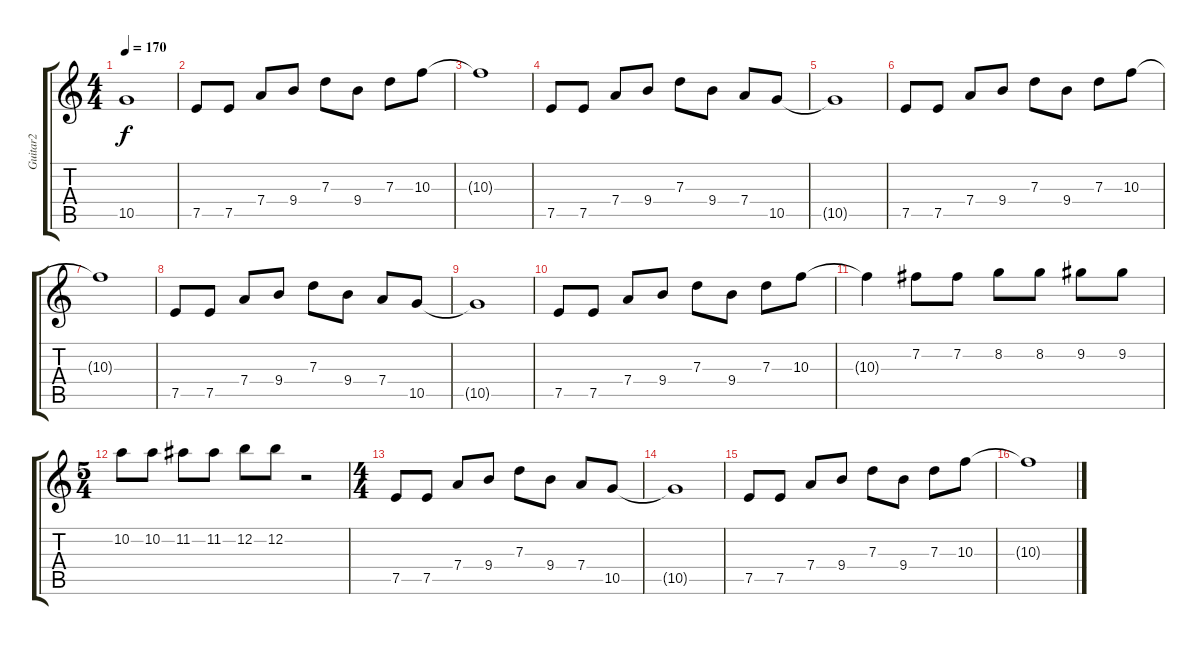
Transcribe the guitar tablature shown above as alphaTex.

\track ("Guitar2" "Guitar2") {instrument distortionguitar}
\staff {score tabs}
\tuning (E4 B3 G3 D3 A2 E2) {hide}
\ts (4 4)
\tempo 170
\clef g2
\ks c
10.5{t}.1{dy f} |
7.5.8 7.5.8 7.4.8 9.4.8 7.3.8 9.4.8 7.3.8 10.3.8 |
10.3{t}.1 |
7.5.8 7.5.8 7.4.8 9.4.8 7.3.8 9.4.8 7.4.8 10.5.8 |
10.5{t}.1 |
7.5.8 7.5.8 7.4.8 9.4.8 7.3.8 9.4.8 7.3.8 10.3.8 |
10.3{t}.1 |
7.5.8 7.5.8 7.4.8 9.4.8 7.3.8 9.4.8 7.4.8 10.5.8 |
10.5{t}.1 |
7.5.8 7.5.8 7.4.8 9.4.8 7.3.8 9.4.8 7.3.8 10.3.8 |
10.3{t}.4 7.2.8 7.2.8 8.2.8 8.2.8 9.2.8 9.2.8 |
\ts (5 4)
10.2.8 10.2.8 11.2.8 11.2.8 12.2.8 12.2.8 r.2 |
\ts (4 4)
7.5.8 7.5.8 7.4.8 9.4.8 7.3.8 9.4.8 7.4.8 10.5.8 |
10.5{t}.1 |
7.5.8 7.5.8 7.4.8 9.4.8 7.3.8 9.4.8 7.3.8 10.3.8 |
10.3{t}.1
